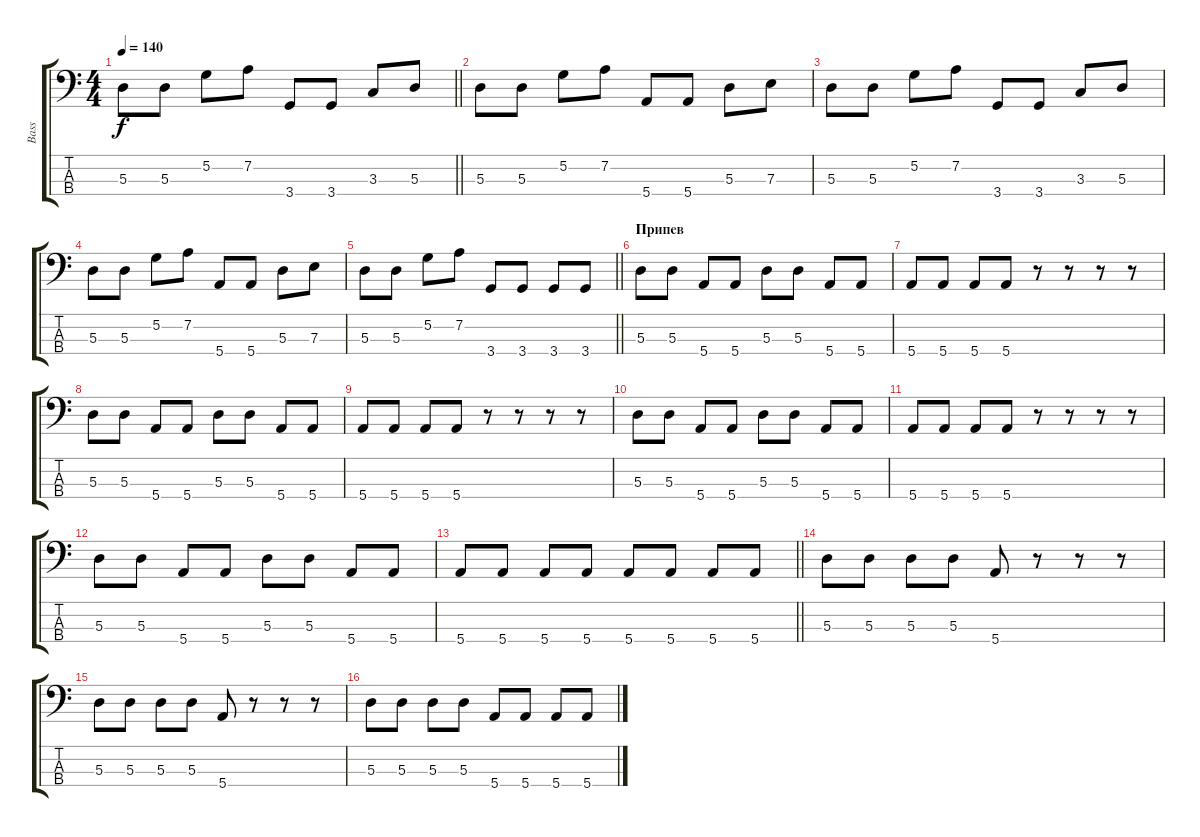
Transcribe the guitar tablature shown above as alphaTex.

\track ("Bass" "Bass") {instrument electricbasspick}
\staff {score tabs}
\tuning (G2 D2 A1 E1) {hide}
\ts (4 4)
\tempo 140
\clef f4
\barLineRight lightlight
\ks c
5.3.8{dy f} 5.3.8 5.2.8 7.2.8 3.4.8 3.4.8 3.3.8 5.3.8 |
5.3.8 5.3.8 5.2.8 7.2.8 5.4.8 5.4.8 5.3.8 7.3.8 |
5.3.8 5.3.8 5.2.8 7.2.8 3.4.8 3.4.8 3.3.8 5.3.8 |
5.3.8 5.3.8 5.2.8 7.2.8 5.4.8 5.4.8 5.3.8 7.3.8 |
\barLineRight lightlight
5.3.8 5.3.8 5.2.8 7.2.8 3.4.8 3.4.8 3.4.8 3.4.8 |
\section ("" "Припев")
5.3.8 5.3.8 5.4.8 5.4.8 5.3.8 5.3.8 5.4.8 5.4.8 |
5.4.8 5.4.8 5.4.8 5.4.8 r.8 r.8 r.8 r.8 |
5.3.8 5.3.8 5.4.8 5.4.8 5.3.8 5.3.8 5.4.8 5.4.8 |
5.4.8 5.4.8 5.4.8 5.4.8 r.8 r.8 r.8 r.8 |
5.3.8 5.3.8 5.4.8 5.4.8 5.3.8 5.3.8 5.4.8 5.4.8 |
5.4.8 5.4.8 5.4.8 5.4.8 r.8 r.8 r.8 r.8 |
5.3.8 5.3.8 5.4.8 5.4.8 5.3.8 5.3.8 5.4.8 5.4.8 |
\barLineRight lightlight
5.4.8 5.4.8 5.4.8 5.4.8 5.4.8 5.4.8 5.4.8 5.4.8 |
5.3.8 5.3.8 5.3.8 5.3.8 5.4.8 r.8 r.8 r.8 |
5.3.8 5.3.8 5.3.8 5.3.8 5.4.8 r.8 r.8 r.8 |
5.3.8 5.3.8 5.3.8 5.3.8 5.4.8 5.4.8 5.4.8 5.4.8
